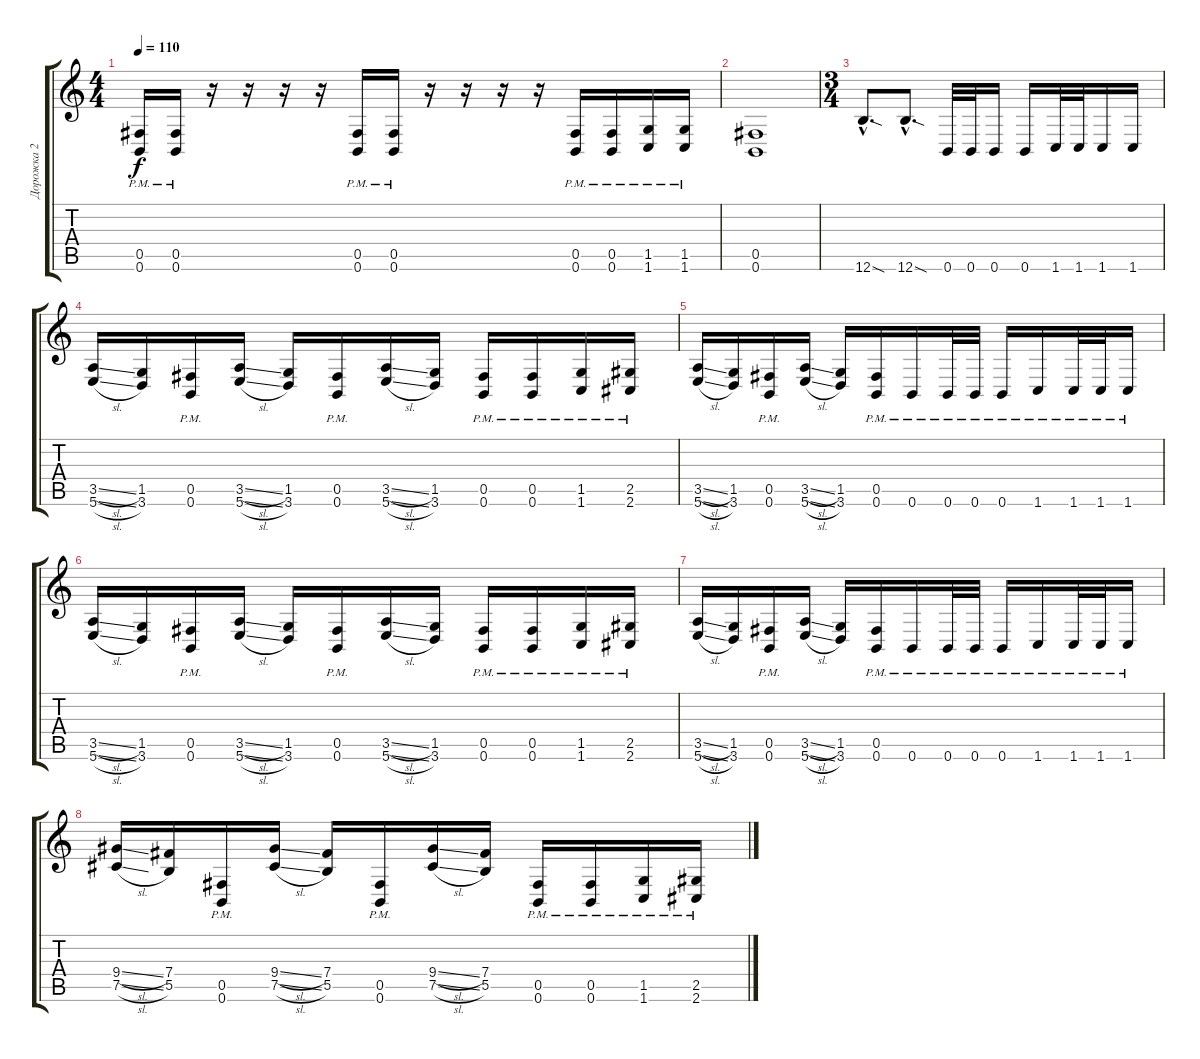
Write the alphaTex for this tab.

\track ("Дорожка 2" "Дорожка 2") {instrument distortionguitar}
\staff {score tabs}
\tuning (Db4 Ab3 E3 B2 Gb2 B1) {hide}
\ts (4 4)
\tempo 110
\clef g2
\ks c
(0.5{pm} 0.6).16{dy f instrument distortionguitar} (0.5{pm} 0.6).16 r.16 r.16 r.16 r.16 (0.5{pm} 0.6).16 (0.5{pm} 0.6).16 r.16 r.16 r.16 r.16 (0.5{pm} 0.6).16 (0.5{pm} 0.6).16 (1.5{pm} 1.6).16 (1.5{pm} 1.6).16 |
(0.5 0.6).1 |
\ts (3 4)
12.6{sod hac}.8{d} 12.6{sod hac}.8{d} 0.6.32 0.6.32 0.6.16 0.6.16 1.6.32 1.6.32 1.6.16 1.6.16 |
(3.5{sl} 5.6{sl}).16 (1.5 3.6).16 (0.5{pm} 0.6).16 (3.5{sl} 5.6{sl}).16 (1.5 3.6).16 (0.5{pm} 0.6).16 (3.5{sl} 5.6{sl}).16 (1.5 3.6).16 (0.5{pm} 0.6).16 (0.5{pm} 0.6).16 (1.5{pm} 1.6).16 (2.5{pm} 2.6).16 |
(3.5{sl} 5.6{sl}).16 (1.5 3.6).16 (0.5{pm} 0.6).16 (3.5{sl} 5.6{sl}).16 (1.5 3.6).16 (0.5{pm} 0.6).16 0.6{pm}.16 0.6{pm}.32 0.6{pm}.32 0.6{pm}.16 1.6{pm}.16 1.6{pm}.32 1.6{pm}.32 1.6{pm}.16 |
(3.5{sl} 5.6{sl}).16 (1.5 3.6).16 (0.5{pm} 0.6).16 (3.5{sl} 5.6{sl}).16 (1.5 3.6).16 (0.5{pm} 0.6).16 (3.5{sl} 5.6{sl}).16 (1.5 3.6).16 (0.5{pm} 0.6).16 (0.5{pm} 0.6).16 (1.5{pm} 1.6).16 (2.5{pm} 2.6).16 |
(3.5{sl} 5.6{sl}).16 (1.5 3.6).16 (0.5{pm} 0.6).16 (3.5{sl} 5.6{sl}).16 (1.5 3.6).16 (0.5{pm} 0.6).16 0.6{pm}.16 0.6{pm}.32 0.6{pm}.32 0.6{pm}.16 1.6{pm}.16 1.6{pm}.32 1.6{pm}.32 1.6{pm}.16 |
(9.4{sl} 7.5{sl}).16 (7.4 5.5).16 (0.5{pm} 0.6).16 (9.4{sl} 7.5{sl}).16 (7.4 5.5).16 (0.5{pm} 0.6).16 (9.4{sl} 7.5{sl}).16 (7.4 5.5).16 (0.5{pm} 0.6).16 (0.5{pm} 0.6).16 (1.5{pm} 1.6).16 (2.5{pm} 2.6).16
